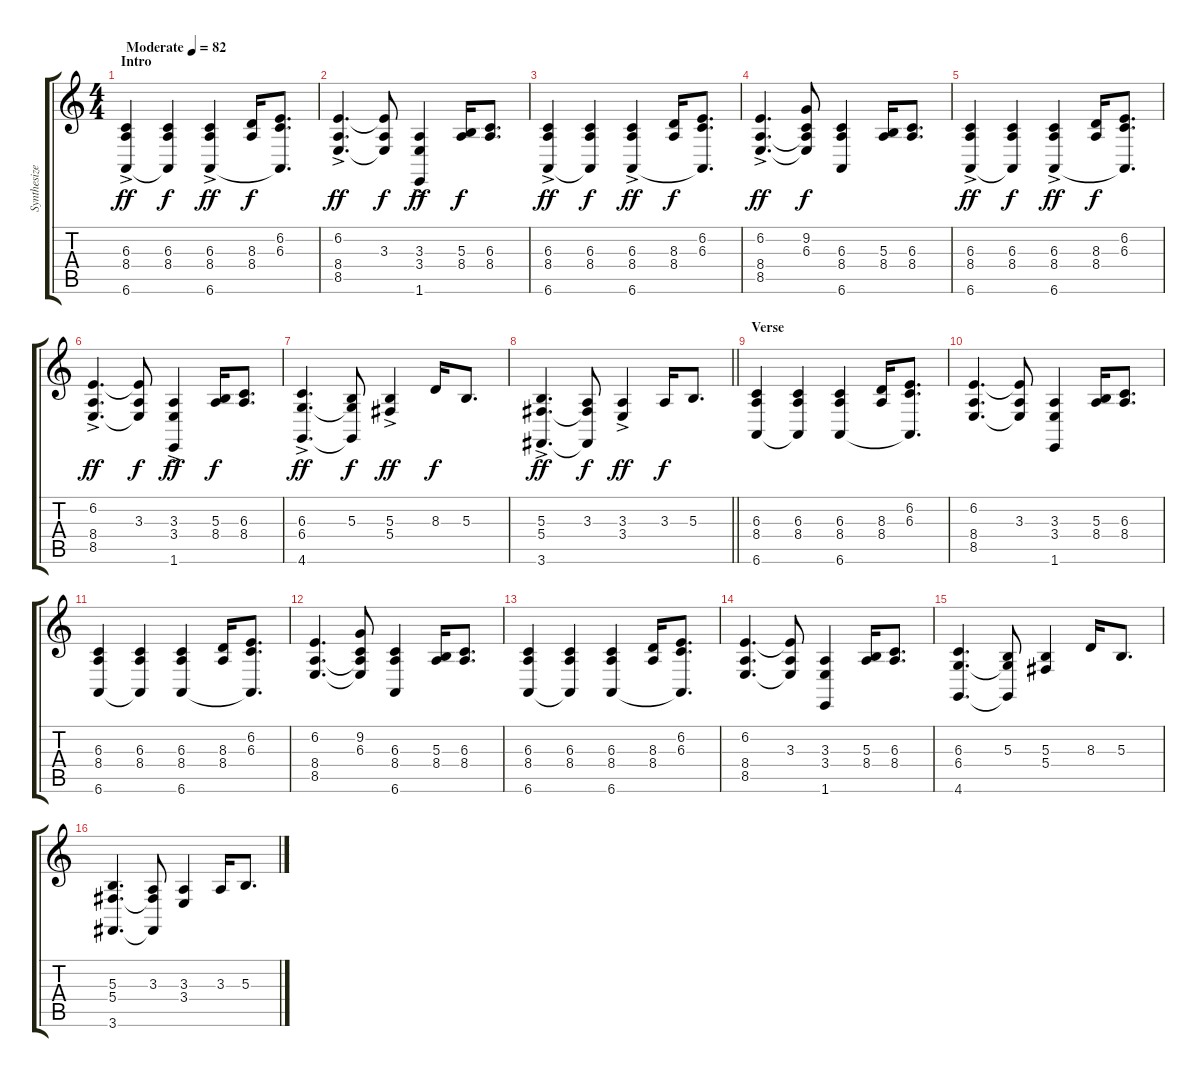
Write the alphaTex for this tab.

\track ("Synthesizer" "Synthesize") {instrument frenchhorn}
\staff {score tabs}
\tuning (Eb4 Bb3 Gb3 Db3 Ab2 Eb2) {hide}
\ts (4 4)
\section ("" "Intro")
\tempo (82 "Moderate")
\clef g2
\ks c
(6.3{ac} 8.4{ac} 6.6{ac}).4{dy ff instrument frenchhorn} (6.3 8.4 6.6{t}).4{dy f} (6.3{ac} 8.4{ac} 6.6{ac}).4{dy ff} (8.3 8.4).16{dy f} (6.2 6.3 6.6{t}).8{d} |
(6.2{ac} 8.4{ac} 8.5{ac}).4{d dy ff} (6.2{t} 3.3 8.5{t}).8{dy f} (3.3{ac} 3.4{ac} 1.6{ac}).4{dy ff} (5.3 8.4).16{dy f} (6.3 8.4).8{d} |
(6.3{ac} 8.4{ac} 6.6{ac}).4{dy ff} (6.3 8.4 6.6{t}).4{dy f} (6.3{ac} 8.4{ac} 6.6{ac}).4{dy ff} (8.3 8.4).16{dy f} (6.2 6.3 6.6{t}).8{d} |
(6.2{ac} 8.4{ac} 8.5{ac}).4{d dy ff} (9.2 6.3 8.4{t} 8.5{t}).8{dy f} (6.3 8.4 6.6).4 (5.3 8.4).16 (6.3 8.4).8{d} |
(6.3{ac} 8.4{ac} 6.6{ac}).4{dy ff} (6.3 8.4 6.6{t}).4{dy f} (6.3{ac} 8.4{ac} 6.6{ac}).4{dy ff} (8.3 8.4).16{dy f} (6.2 6.3 6.6{t}).8{d} |
(6.2{ac} 8.4{ac} 8.5{ac}).4{d dy ff} (6.2{t} 3.3 8.5{t}).8{dy f} (3.3{ac} 3.4{ac} 1.6{ac}).4{dy ff} (5.3 8.4).16{dy f} (6.3 8.4).8{d} |
(6.3{ac} 6.4{ac} 4.6{ac}).4{d dy ff} (5.3 6.4{t} 4.6{t}).8{dy f} (5.3{ac} 5.4{ac}).4{dy ff} 8.3.16{dy f} 5.3.8{d} |
\barLineRight lightlight
(5.3{ac} 5.4{ac} 3.6{ac}).4{d dy ff} (3.3 5.4{t} 3.6{t}).8{dy f} (3.3{ac} 3.4{ac}).4{dy ff} 3.3.16{dy f} 5.3.8{d} |
\section ("" "Verse")
(6.3 8.4 6.6).4 (6.3 8.4 6.6{t}).4 (6.3 8.4 6.6).4 (8.3 8.4).16 (6.2 6.3 6.6{t}).8{d} |
(6.2 8.4 8.5).4{d} (6.2{t} 3.3 8.5{t}).8 (3.3 3.4 1.6).4 (5.3 8.4).16 (6.3 8.4).8{d} |
(6.3 8.4 6.6).4 (6.3 8.4 6.6{t}).4 (6.3 8.4 6.6).4 (8.3 8.4).16 (6.2 6.3 6.6{t}).8{d} |
(6.2 8.4 8.5).4{d} (9.2 6.3 8.4{t} 8.5{t}).8 (6.3 8.4 6.6).4 (5.3 8.4).16 (6.3 8.4).8{d} |
(6.3 8.4 6.6).4 (6.3 8.4 6.6{t}).4 (6.3 8.4 6.6).4 (8.3 8.4).16 (6.2 6.3 6.6{t}).8{d} |
(6.2 8.4 8.5).4{d} (6.2{t} 3.3 8.5{t}).8 (3.3 3.4 1.6).4 (5.3 8.4).16 (6.3 8.4).8{d} |
(6.3 6.4 4.6).4{d} (5.3 6.4{t} 4.6{t}).8 (5.3 5.4).4 8.3.16 5.3.8{d} |
(5.3 5.4 3.6).4{d} (3.3 5.4{t} 3.6{t}).8 (3.3 3.4).4 3.3.16 5.3.8{d}
